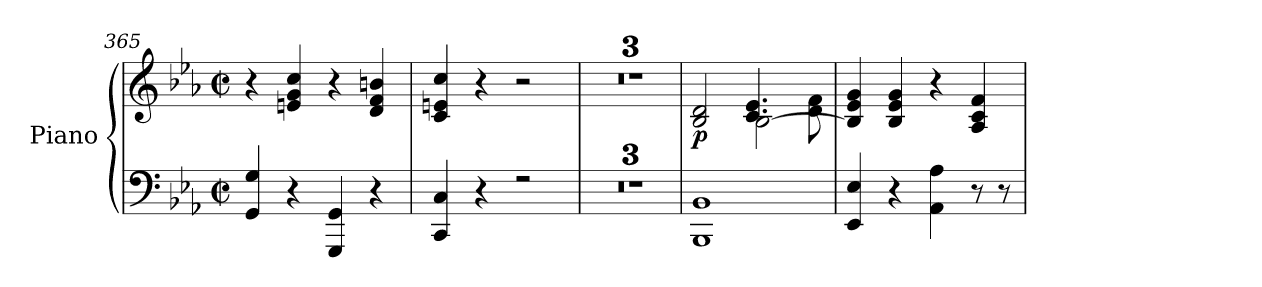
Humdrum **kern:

**kern	**kern	**dynam
*part1	*part1	*part1
*staff2	*staff1	*staff1/2
*I"Piano	*	*
*I'Pno	*	*
*clefF4	*clefG2	*
*k[b-e-a-]	*k[b-e-a-]	*
*M2/2	*M2/2	*
*met(c|)	*met(c|)	*
=365	=365	=365
4GG/ 4G/	4r	.
4r	4en/ 4g/ 4cc/	.
4GGG/ 4GG/	4r	.
4r	4d/ 4f/ 4bn/	.
=366	=366	=366
4CC/ 4C/	4c/ 4en/ 4cc/	.
4r	4r	.
2rF	2r	.
=367	=367	=367
1r	1r	.
=368	=368	=368
1r	1r	.
!!LO:LB:g=z
=369	=369	=369
1r	1r	.
=370	=370	=370
*^	*^	*
!	!	!	!	!LO:DY:b
1BB-	1BBB-	2B-/ 2d/	2ryy	p
.	.	[2B-\	4.c/ 4.e-/	.
.	.	.	8d\ 8f\	.
*v	*v	*	*	*
*	*v	*v	*
=371	=371	=371
4EE-/ 4E-/	4B-/] 4e-/ 4g/	.
4r	4B-/ 4e-/ 4g/	.
4AA-\ 4A-\	4r	.
8r	4A-/ 4c/ 4f/	.
8r	.	.
=	=	=
*-	*-	*-
